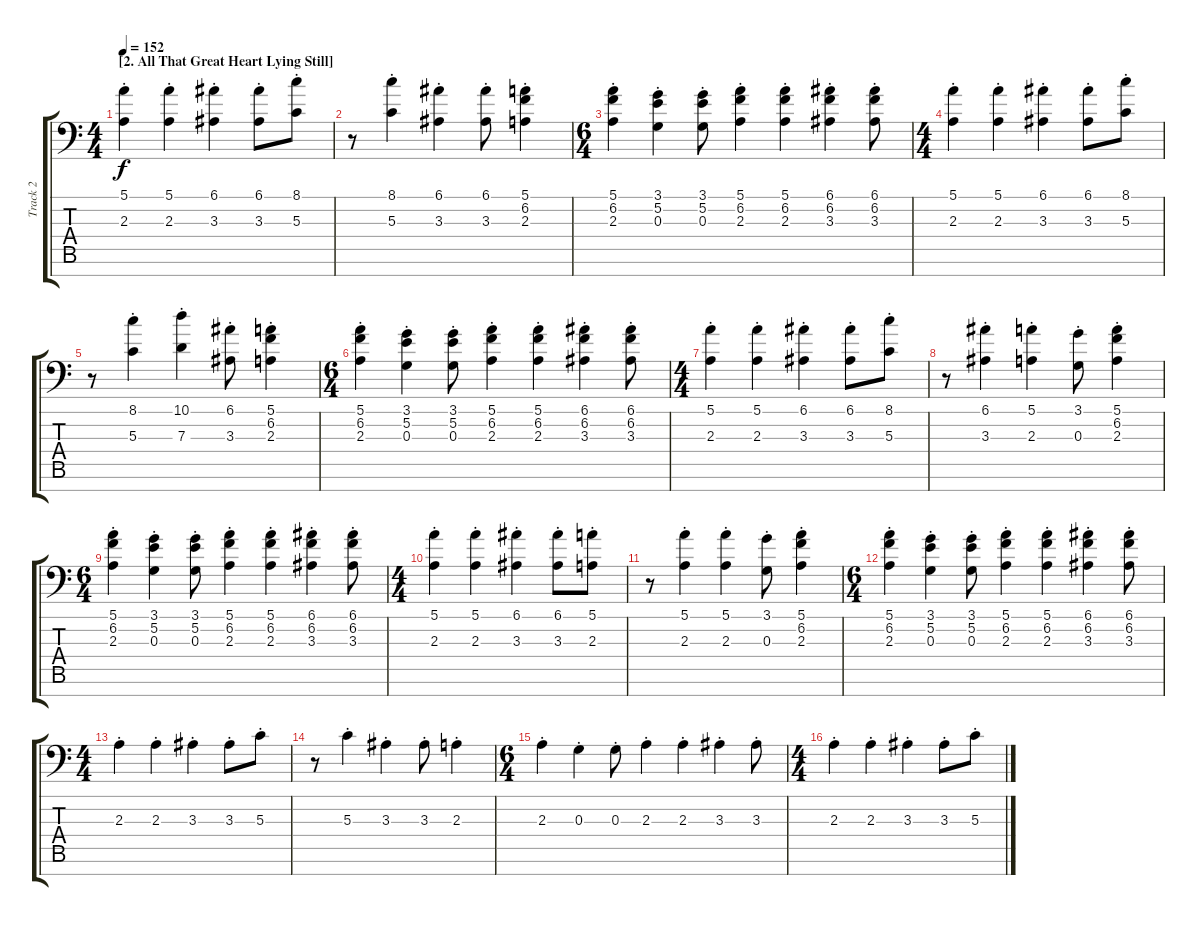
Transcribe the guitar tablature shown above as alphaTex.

\track ("Track 2" "Track 2") {instrument stringensemble1}
\staff {score tabs}
\tuning (E4 B3 G3 D3 A2 E2 A1) {hide}
\ts (4 4)
\section ("" "[2. All That Great Heart Lying Still]")
\tempo 152
\clef f4
\ks c
(5.1{st} 2.3{st}).4{dy f} (5.1{st} 2.3{st}).4 (6.1{st} 3.3{st}).4 (6.1{st} 3.3{st}).8 (8.1{st} 5.3{st}).8 |
r.8 (8.1{st} 5.3{st}).4 (6.1{st} 3.3{st}).4 (6.1{st} 3.3{st}).8 (5.1{st} 6.2 2.3{st}).4 |
\ts (6 4)
(5.1{st} 6.2 2.3{st}).4 (3.1{st} 5.2{st} 0.3{st}).4 (3.1{st} 5.2{st} 0.3{st}).8 (5.1{st} 6.2{st} 2.3{st}).4 (5.1{st} 6.2{st} 2.3{st}).4 (6.1{st} 6.2{st} 3.3{st}).4 (6.1{st} 6.2{st} 3.3{st}).8 |
\ts (4 4)
(5.1{st} 2.3{st}).4 (5.1{st} 2.3{st}).4 (6.1{st} 3.3{st}).4 (6.1{st} 3.3{st}).8 (8.1{st} 5.3{st}).8 |
r.8 (8.1{st} 5.3{st}).4 (10.1{st} 7.3{st}).4 (6.1{st} 3.3{st}).8 (5.1{st} 6.2{st} 2.3{st}).4 |
\ts (6 4)
(5.1{st} 6.2 2.3{st}).4 (3.1{st} 5.2{st} 0.3{st}).4 (3.1{st} 5.2{st} 0.3{st}).8 (5.1{st} 6.2{st} 2.3{st}).4 (5.1{st} 6.2{st} 2.3{st}).4 (6.1{st} 6.2{st} 3.3{st}).4 (6.1{st} 6.2{st} 3.3{st}).8 |
\ts (4 4)
(5.1{st} 2.3{st}).4 (5.1{st} 2.3{st}).4 (6.1{st} 3.3{st}).4 (6.1{st} 3.3{st}).8 (8.1{st} 5.3{st}).8 |
r.8 (6.1{st} 3.3{st}).4 (5.1{st} 2.3{st}).4 (3.1{st} 0.3{st}).8 (5.1{st} 6.2{st} 2.3{st}).4 |
\ts (6 4)
(5.1{st} 6.2 2.3{st}).4 (3.1{st} 5.2{st} 0.3{st}).4 (3.1{st} 5.2{st} 0.3{st}).8 (5.1{st} 6.2{st} 2.3{st}).4 (5.1{st} 6.2{st} 2.3{st}).4 (6.1{st} 6.2{st} 3.3{st}).4 (6.1{st} 6.2{st} 3.3{st}).8 |
\ts (4 4)
(5.1{st} 2.3{st}).4 (5.1{st} 2.3{st}).4 (6.1{st} 3.3{st}).4 (6.1{st} 3.3{st}).8 (5.1{st} 2.3{st}).8 |
r.8 (5.1{st} 2.3{st}).4 (5.1{st} 2.3{st}).4 (3.1{st} 0.3{st}).8 (5.1{st} 6.2{st} 2.3{st}).4 |
\ts (6 4)
(5.1{st} 6.2 2.3{st}).4 (3.1{st} 5.2{st} 0.3{st}).4 (3.1{st} 5.2{st} 0.3{st}).8 (5.1{st} 6.2{st} 2.3{st}).4 (5.1{st} 6.2{st} 2.3{st}).4 (6.1{st} 6.2{st} 3.3{st}).4 (6.1{st} 6.2{st} 3.3{st}).8 |
\ts (4 4)
2.3{st}.4 2.3{st}.4 3.3{st}.4 3.3{st}.8 5.3{st}.8 |
r.8 5.3{st}.4 3.3{st}.4 3.3{st}.8 2.3{st}.4 |
\ts (6 4)
2.3{st}.4 0.3{st}.4 0.3{st}.8 2.3{st}.4 2.3{st}.4 3.3{st}.4 3.3{st}.8 |
\ts (4 4)
2.3{st}.4 2.3{st}.4 3.3{st}.4 3.3{st}.8 5.3{st}.8
